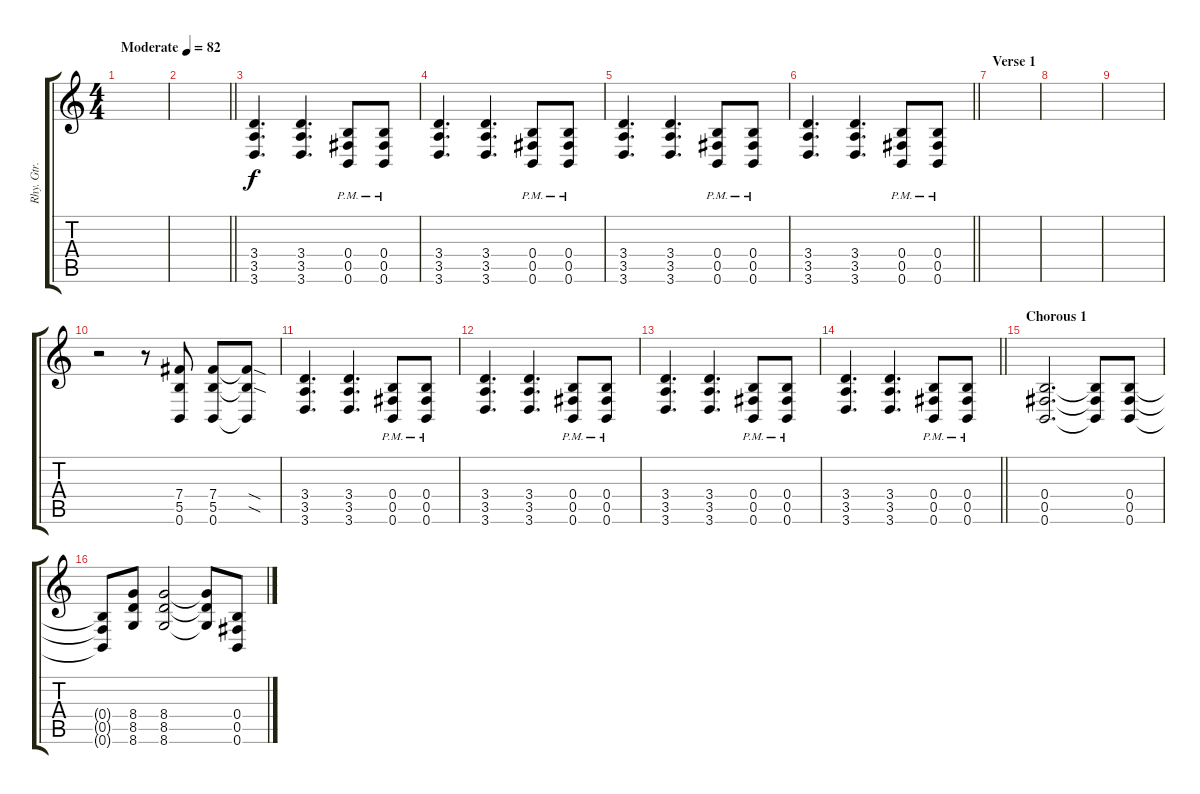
\track ("Rhy. Gtr. 2" "Rhy. Gtr. ") {instrument distortionguitar}
\staff {score tabs}
\tuning (Db4 Ab3 E3 B2 Gb2 B1) {hide}
\ts (4 4)
\tempo (82 "Moderate")
\clef g2
\ks c
|
\barLineRight lightlight
|
\section ("" "")
(3.4 3.5 3.6).4{d} (3.4 3.5 3.6).4{d} (0.4{pm} 0.5{pm} 0.6{pm}).8 (0.4{pm} 0.5{pm} 0.6{pm}).8 |
(3.4 3.5 3.6).4{d} (3.4 3.5 3.6).4{d} (0.4{pm} 0.5{pm} 0.6{pm}).8 (0.4{pm} 0.5{pm} 0.6{pm}).8 |
(3.4 3.5 3.6).4{d} (3.4 3.5 3.6).4{d} (0.4{pm} 0.5{pm} 0.6{pm}).8 (0.4{pm} 0.5{pm} 0.6{pm}).8 |
\barLineRight lightlight
(3.4 3.5 3.6).4{d} (3.4 3.5 3.6).4{d} (0.4{pm} 0.5{pm} 0.6{pm}).8 (0.4{pm} 0.5{pm} 0.6{pm}).8 |
\section ("" "Verse 1")
|
|
|
r.2 r.8 (7.4 5.5 0.6).8 (7.4 5.5 0.6).8 (7.4{sod t} 5.5{sod t} 0.6{t}).8 |
(3.4 3.5 3.6).4{d} (3.4 3.5 3.6).4{d} (0.4{pm} 0.5{pm} 0.6{pm}).8 (0.4{pm} 0.5{pm} 0.6{pm}).8 |
(3.4 3.5 3.6).4{d} (3.4 3.5 3.6).4{d} (0.4{pm} 0.5{pm} 0.6{pm}).8 (0.4{pm} 0.5{pm} 0.6{pm}).8 |
(3.4 3.5 3.6).4{d} (3.4 3.5 3.6).4{d} (0.4{pm} 0.5{pm} 0.6{pm}).8 (0.4{pm} 0.5{pm} 0.6{pm}).8 |
\barLineRight lightlight
(3.4 3.5 3.6).4{d} (3.4 3.5 3.6).4{d} (0.4{pm} 0.5{pm} 0.6{pm}).8 (0.4{pm} 0.5{pm} 0.6{pm}).8 |
\section ("" "Chorous 1")
(0.4 0.5 0.6).2{d} (0.4{t} 0.5{t} 0.6{t}).8 (0.4 0.5 0.6).8 |
(0.4{t} 0.5{t} 0.6{t}).8 (8.4 8.5 8.6).8 (8.4 8.5 8.6).2 (8.4{t} 8.5{t} 8.6{t}).8 (0.4 0.5 0.6).8
